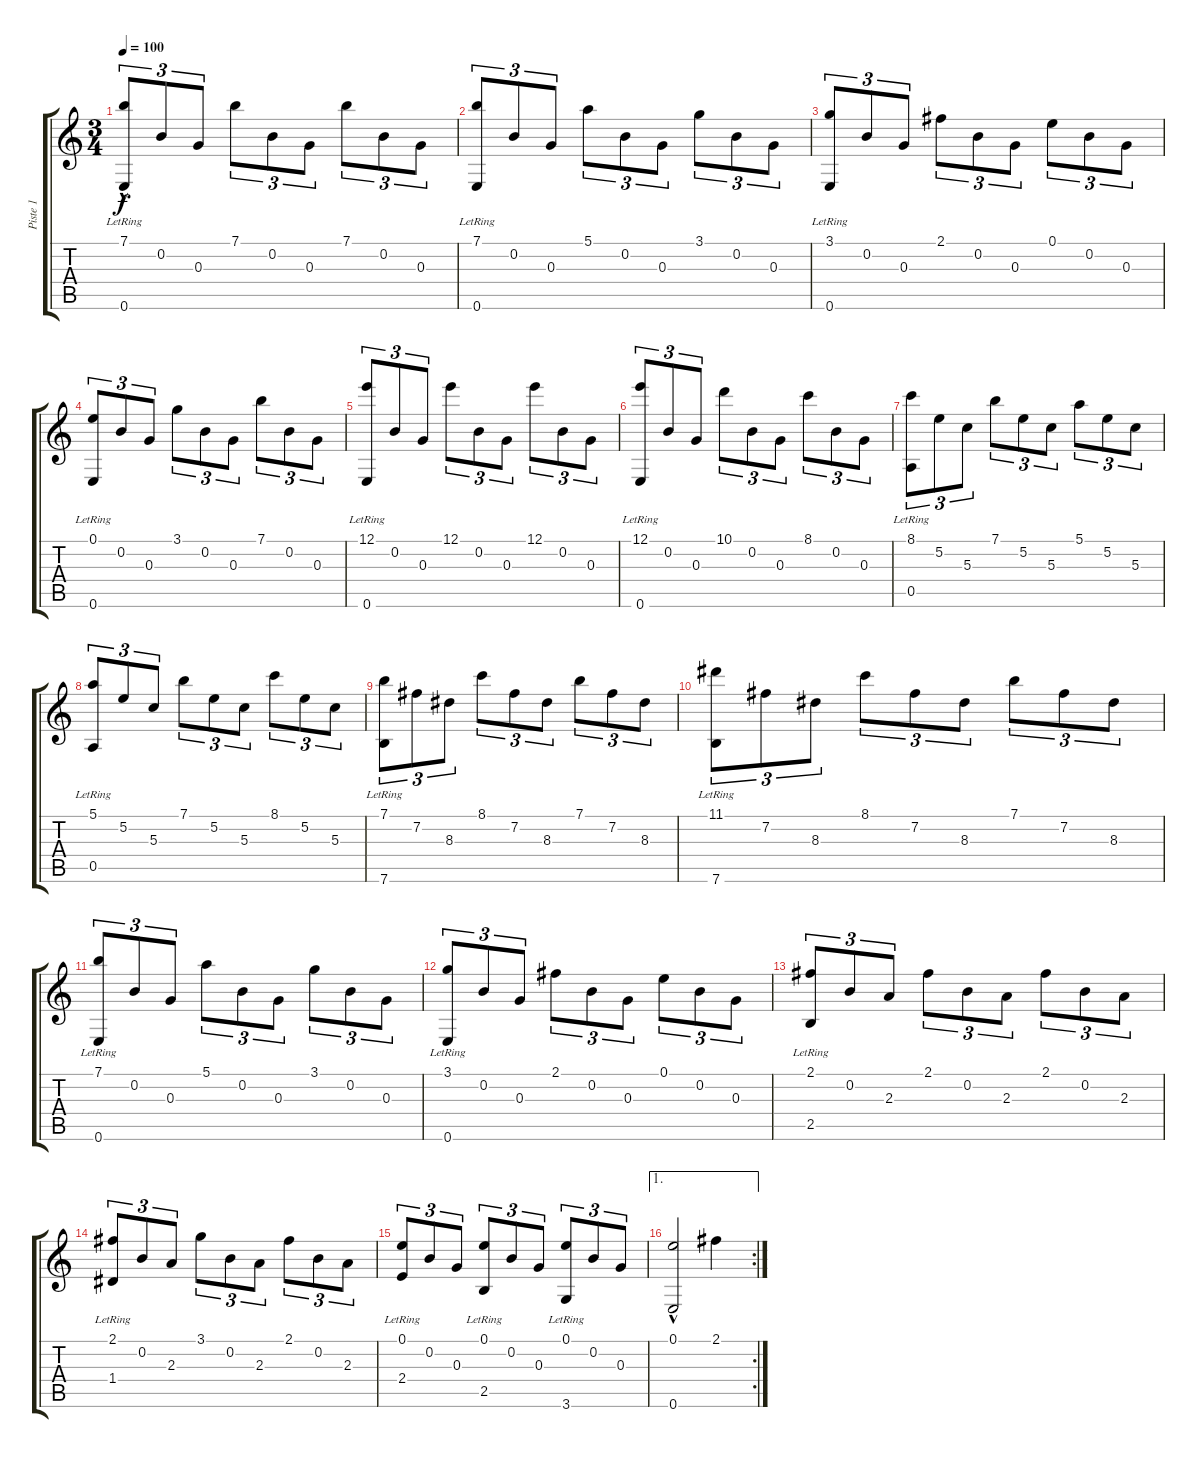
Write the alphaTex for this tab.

\track ("Piste 1" "Piste 1") {instrument acousticguitarnylon}
\staff {score tabs}
\tuning (E4 B3 G3 D3 A2 E2) {hide}
\ts (3 4)
\tempo 100
\clef g2
\ks c
(7.1 0.6{hac lr}).8{tu (3 2) dy f instrument acousticguitarnylon} 0.2.8{tu (3 2)} 0.3.8{tu (3 2)} 7.1.8{tu (3 2)} 0.2.8{tu (3 2)} 0.3.8{tu (3 2)} 7.1.8{tu (3 2)} 0.2.8{tu (3 2)} 0.3.8{tu (3 2)} |
(7.1 0.6{lr}).8{tu (3 2)} 0.2.8{tu (3 2)} 0.3.8{tu (3 2)} 5.1.8{tu (3 2)} 0.2.8{tu (3 2)} 0.3.8{tu (3 2)} 3.1.8{tu (3 2)} 0.2.8{tu (3 2)} 0.3.8{tu (3 2)} |
(3.1 0.6{lr}).8{tu (3 2)} 0.2.8{tu (3 2)} 0.3.8{tu (3 2)} 2.1.8{tu (3 2)} 0.2.8{tu (3 2)} 0.3.8{tu (3 2)} 0.1.8{tu (3 2)} 0.2.8{tu (3 2)} 0.3.8{tu (3 2)} |
(0.1 0.6{lr}).8{tu (3 2)} 0.2.8{tu (3 2)} 0.3.8{tu (3 2)} 3.1.8{tu (3 2)} 0.2.8{tu (3 2)} 0.3.8{tu (3 2)} 7.1.8{tu (3 2)} 0.2.8{tu (3 2)} 0.3.8{tu (3 2)} |
(12.1 0.6{lr}).8{tu (3 2)} 0.2.8{tu (3 2)} 0.3.8{tu (3 2)} 12.1.8{tu (3 2)} 0.2.8{tu (3 2)} 0.3.8{tu (3 2)} 12.1.8{tu (3 2)} 0.2.8{tu (3 2)} 0.3.8{tu (3 2)} |
(12.1 0.6{lr}).8{tu (3 2)} 0.2.8{tu (3 2)} 0.3.8{tu (3 2)} 10.1.8{tu (3 2)} 0.2.8{tu (3 2)} 0.3.8{tu (3 2)} 8.1.8{tu (3 2)} 0.2.8{tu (3 2)} 0.3.8{tu (3 2)} |
(8.1 0.5{lr}).8{tu (3 2)} 5.2.8{tu (3 2)} 5.3.8{tu (3 2)} 7.1.8{tu (3 2)} 5.2.8{tu (3 2)} 5.3.8{tu (3 2)} 5.1.8{tu (3 2)} 5.2.8{tu (3 2)} 5.3.8{tu (3 2)} |
(5.1 0.5{lr}).8{tu (3 2)} 5.2.8{tu (3 2)} 5.3.8{tu (3 2)} 7.1.8{tu (3 2)} 5.2.8{tu (3 2)} 5.3.8{tu (3 2)} 8.1.8{tu (3 2)} 5.2.8{tu (3 2)} 5.3.8{tu (3 2)} |
(7.1 7.6{lr}).8{tu (3 2)} 7.2.8{tu (3 2)} 8.3.8{tu (3 2)} 8.1.8{tu (3 2)} 7.2.8{tu (3 2)} 8.3.8{tu (3 2)} 7.1.8{tu (3 2)} 7.2.8{tu (3 2)} 8.3.8{tu (3 2)} |
(11.1 7.6{lr}).8{tu (3 2)} 7.2.8{tu (3 2)} 8.3.8{tu (3 2)} 8.1.8{tu (3 2)} 7.2.8{tu (3 2)} 8.3.8{tu (3 2)} 7.1.8{tu (3 2)} 7.2.8{tu (3 2)} 8.3.8{tu (3 2)} |
(7.1 0.6{lr}).8{tu (3 2)} 0.2.8{tu (3 2)} 0.3.8{tu (3 2)} 5.1.8{tu (3 2)} 0.2.8{tu (3 2)} 0.3.8{tu (3 2)} 3.1.8{tu (3 2)} 0.2.8{tu (3 2)} 0.3.8{tu (3 2)} |
(3.1 0.6{lr}).8{tu (3 2)} 0.2.8{tu (3 2)} 0.3.8{tu (3 2)} 2.1.8{tu (3 2)} 0.2.8{tu (3 2)} 0.3.8{tu (3 2)} 0.1.8{tu (3 2)} 0.2.8{tu (3 2)} 0.3.8{tu (3 2)} |
(2.1 2.5{lr}).8{tu (3 2)} 0.2.8{tu (3 2)} 2.3.8{tu (3 2)} 2.1.8{tu (3 2)} 0.2.8{tu (3 2)} 2.3.8{tu (3 2)} 2.1.8{tu (3 2)} 0.2.8{tu (3 2)} 2.3.8{tu (3 2)} |
(2.1 1.4{lr}).8{tu (3 2)} 0.2.8{tu (3 2)} 2.3.8{tu (3 2)} 3.1.8{tu (3 2)} 0.2.8{tu (3 2)} 2.3.8{tu (3 2)} 2.1.8{tu (3 2)} 0.2.8{tu (3 2)} 2.3.8{tu (3 2)} |
(0.1 2.4{lr}).8{tu (3 2)} 0.2.8{tu (3 2)} 0.3.8{tu (3 2)} (0.1 2.5{lr}).8{tu (3 2)} 0.2.8{tu (3 2)} 0.3.8{tu (3 2)} (0.1 3.6{lr}).8{tu (3 2)} 0.2.8{tu (3 2)} 0.3.8{tu (3 2)} |
\ae 1
\rc 2
(0.1{hac} 0.6).2 2.1.4
